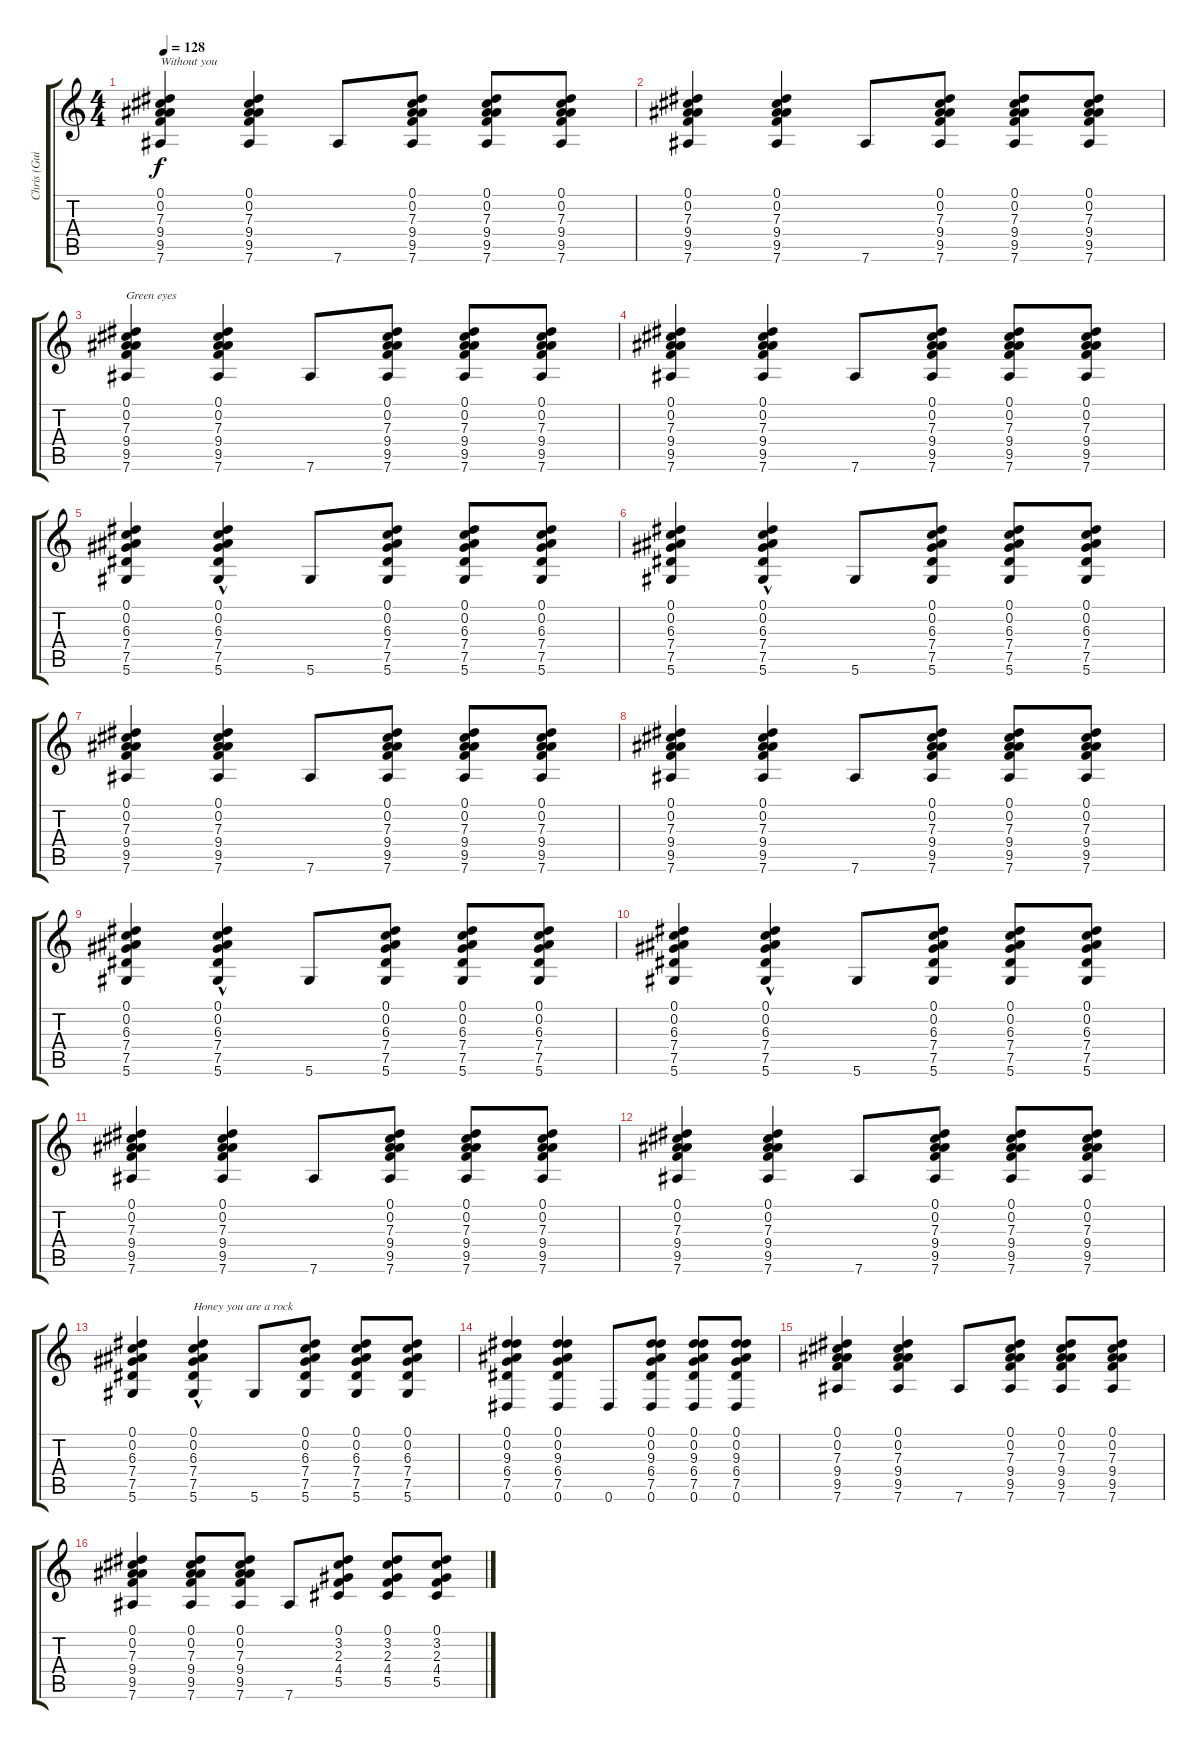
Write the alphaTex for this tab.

\track ("Chris (Guitar)" "Chris (Gui") {instrument acousticguitarsteel}
\staff {score tabs}
\tuning (Eb4 Bb3 Gb3 Db3 Ab2 Eb2) {hide}
\ts (4 4)
\tempo 128
\clef g2
\ks c
(0.1 0.2 7.3 9.4 9.5 7.6).4{txt "Without you" dy f} (0.1 0.2 7.3 9.4 9.5 7.6).4 7.6.8 (0.1 0.2 7.3 9.4 9.5 7.6).8 (0.1 0.2 7.3 9.4 9.5 7.6).8 (0.1 0.2 7.3 9.4 9.5 7.6).8 |
(0.1 0.2 7.3 9.4 9.5 7.6).4 (0.1 0.2 7.3 9.4 9.5 7.6).4 7.6.8 (0.1 0.2 7.3 9.4 9.5 7.6).8 (0.1 0.2 7.3 9.4 9.5 7.6).8 (0.1 0.2 7.3 9.4 9.5 7.6).8 |
(0.1 0.2 7.3 9.4 9.5 7.6).4{txt "Green eyes"} (0.1 0.2 7.3 9.4 9.5 7.6).4 7.6.8 (0.1 0.2 7.3 9.4 9.5 7.6).8 (0.1 0.2 7.3 9.4 9.5 7.6).8 (0.1 0.2 7.3 9.4 9.5 7.6).8 |
(0.1 0.2 7.3 9.4 9.5 7.6).4 (0.1 0.2 7.3 9.4 9.5 7.6).4 7.6.8 (0.1 0.2 7.3 9.4 9.5 7.6).8 (0.1 0.2 7.3 9.4 9.5 7.6).8 (0.1 0.2 7.3 9.4 9.5 7.6).8 |
(0.1 0.2 6.3 7.4 7.5 5.6).4 (0.1{hac} 0.2{hac} 6.3{hac} 7.4 7.5 5.6).4 5.6.8 (0.1 0.2 6.3 7.4 7.5 5.6).8 (0.1 0.2 6.3 7.4 7.5 5.6).8 (0.1 0.2 6.3 7.4 7.5 5.6).8 |
(0.1 0.2 6.3 7.4 7.5 5.6).4 (0.1{hac} 0.2{hac} 6.3{hac} 7.4 7.5 5.6).4 5.6.8 (0.1 0.2 6.3 7.4 7.5 5.6).8 (0.1 0.2 6.3 7.4 7.5 5.6).8 (0.1 0.2 6.3 7.4 7.5 5.6).8 |
(0.1 0.2 7.3 9.4 9.5 7.6).4 (0.1 0.2 7.3 9.4 9.5 7.6).4 7.6.8 (0.1 0.2 7.3 9.4 9.5 7.6).8 (0.1 0.2 7.3 9.4 9.5 7.6).8 (0.1 0.2 7.3 9.4 9.5 7.6).8 |
(0.1 0.2 7.3 9.4 9.5 7.6).4 (0.1 0.2 7.3 9.4 9.5 7.6).4 7.6.8 (0.1 0.2 7.3 9.4 9.5 7.6).8 (0.1 0.2 7.3 9.4 9.5 7.6).8 (0.1 0.2 7.3 9.4 9.5 7.6).8 |
(0.1 0.2 6.3 7.4 7.5 5.6).4 (0.1{hac} 0.2{hac} 6.3{hac} 7.4 7.5 5.6).4 5.6.8 (0.1 0.2 6.3 7.4 7.5 5.6).8 (0.1 0.2 6.3 7.4 7.5 5.6).8 (0.1 0.2 6.3 7.4 7.5 5.6).8 |
(0.1 0.2 6.3 7.4 7.5 5.6).4 (0.1{hac} 0.2{hac} 6.3{hac} 7.4 7.5 5.6).4 5.6.8 (0.1 0.2 6.3 7.4 7.5 5.6).8 (0.1 0.2 6.3 7.4 7.5 5.6).8 (0.1 0.2 6.3 7.4 7.5 5.6).8 |
(0.1 0.2 7.3 9.4 9.5 7.6).4 (0.1 0.2 7.3 9.4 9.5 7.6).4 7.6.8 (0.1 0.2 7.3 9.4 9.5 7.6).8 (0.1 0.2 7.3 9.4 9.5 7.6).8 (0.1 0.2 7.3 9.4 9.5 7.6).8 |
(0.1 0.2 7.3 9.4 9.5 7.6).4 (0.1 0.2 7.3 9.4 9.5 7.6).4 7.6.8 (0.1 0.2 7.3 9.4 9.5 7.6).8 (0.1 0.2 7.3 9.4 9.5 7.6).8 (0.1 0.2 7.3 9.4 9.5 7.6).8 |
(0.1 0.2 6.3 7.4 7.5 5.6).4 (0.1{hac} 0.2{hac} 6.3{hac} 7.4 7.5 5.6).4{txt "Honey you are a rock"} 5.6.8 (0.1 0.2 6.3 7.4 7.5 5.6).8 (0.1 0.2 6.3 7.4 7.5 5.6).8 (0.1 0.2 6.3 7.4 7.5 5.6).8 |
(0.1 0.2 9.3 6.4 7.5 0.6).4 (0.1 0.2 9.3 6.4 7.5 0.6).4 0.6.8 (0.1 0.2 9.3 6.4 7.5 0.6).8 (0.1 0.2 9.3 6.4 7.5 0.6).8 (0.1 0.2 9.3 6.4 7.5 0.6).8 |
(0.1 0.2 7.3 9.4 9.5 7.6).4 (0.1 0.2 7.3 9.4 9.5 7.6).4 7.6.8 (0.1 0.2 7.3 9.4 9.5 7.6).8 (0.1 0.2 7.3 9.4 9.5 7.6).8 (0.1 0.2 7.3 9.4 9.5 7.6).8 |
(0.1 0.2 7.3 9.4 9.5 7.6).4 (0.1 0.2 7.3 9.4 9.5 7.6).8 (0.1 0.2 7.3 9.4 9.5 7.6).8 7.6.8 (0.1 3.2 2.3 4.4 5.5).8 (0.1 3.2 2.3 4.4 5.5).8 (0.1 3.2 2.3 4.4 5.5).8
